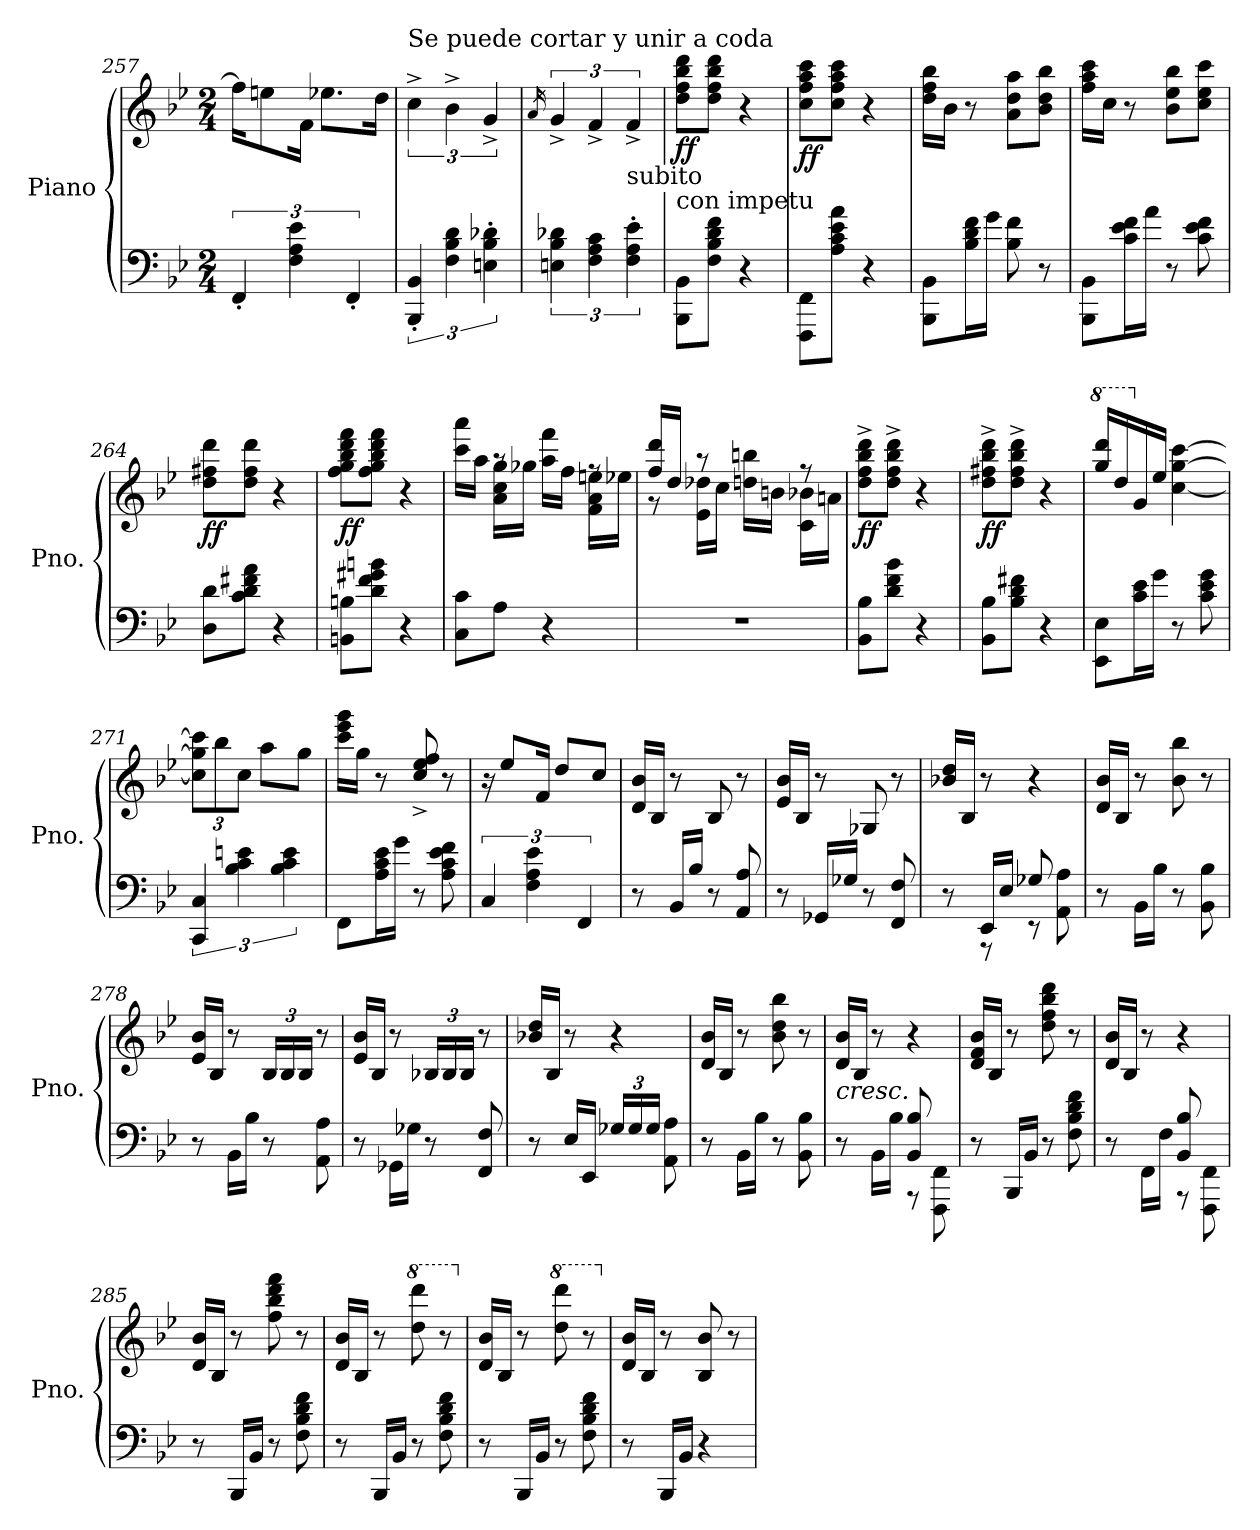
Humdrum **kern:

**kern	**kern	**dynam
*part1	*part1	*part1
*staff2	*staff1	*staff1/2
*I"Piano	*	*
*I'Pno.	*	*
*clefF4	*clefG2	*
*k[b-e-]	*k[b-e-]	*
*M2/4	*M2/4	*
=257	=257	=257
6FF'/	16ff\KL]	.
.	8een\	.
6F\ 6A\ 6e-\	.	.
.	16f\Jk	.
.	8.ee-X\L	.
6FF'/	.	.
.	16dd\Jk	.
=258	=258	=258
!	!LO:TX:a:t=Se puede cortar y unir a coda	!
6BBB-/' 6BB-/'	6cc^\	.
6F\ 6B-\ 6d\	6b-^\	.
6En\' 6B-\' 6d-X\'	6g^/	.
=259	=259	=259
.	16qa/	.
6En\ 6B-\ 6d-X\	6g^/	.
6F\ 6A\ 6c\	6f^/	.
!	!LO:TX:b:t=subito	!
6F\' 6A\' 6e-\'	6f^/	.
=260	=260	=260
!LO:TX:a:t=con impetu	!	!
!	!	!LO:DY:b
8BBB-\ 8BB-\L	8dd\ 8ff\ 8bb-\ 8ddd\L	ff
8F\ 8B-\ 8d\ 8f\J	8dd\ 8ff\ 8bb-\ 8ddd\J	.
4r	4r	.
=261	=261	=261
!	!	!LO:DY:b
8FFF\ 8FF\L	8cc\ 8ff\ 8aa\ 8ccc\L	ff
8A\ 8c\ 8e-\ 8a\J	8cc\ 8ff\ 8aa\ 8ccc\J	.
4r	4r	.
=262	=262	=262
8BBB-\ 8BB-\L	16dd\ 16ff\ 16bb-\LL	.
.	16b-\JJ	.
16B-\ 16d\ 16f\L	8r	.
16g\JJ	.	.
8B-\ 8f\	8a\ 8dd\ 8aa\L	.
8r	8b-\ 8dd\ 8bb-\J	.
!!LO:LB:g=z
=263	=263	=263
8BBB-\ 8BB-\L	16ff\ 16aa\ 16ccc\LL	.
.	16cc\JJ	.
16c\ 16e-\ 16f\L	8r	.
16a\JJ	.	.
8r	8b-\ 8ee-\ 8bb-\L	.
8c\ 8e-\ 8f\	8cc\ 8ee-\ 8ccc\J	.
=264	=264	=264
!	!	!LO:DY:b
8D\ 8d\L	8dd\ 8ff#X\ 8ddd\L	ff
8c\ 8d\ 8f#X\ 8a\J	8dd\ 8ff#\ 8ddd\J	.
4r	4r	.
=265	=265	=265
!	!	!LO:DY:b
8BBn\ 8Bn\L	8ff\ 8gg\ 8bb-\ 8ddd\ 8fff\L	ff
8d\ 8f\ 8g#X\ 8bn\J	8ff\ 8gg\ 8bb-\ 8ddd\ 8fff\J	.
4r	4r	.
=266	=266	=266
*	*^	*
8C\ 8c\L	16ccc\ 16aaa\LL	8ryy	.
.	16aa\JJ	.	.
8A\J	8raa	16a\ 16cc\ 16gg\LL	.
.	.	16gg-X\JJ	.
4r	16aa\ 16fff\LL	8ryy	.
.	16ff\JJ	.	.
.	8rff	16f\ 16a\ 16een\LL	.
.	.	16ee-X\JJ	.
=267	=267	=267	=267
2r	16ff/ 16ddd/LL	8r	.
.	16dd/JJ	.	.
.	8raa	16e-\ 16dd-X\LL	.
.	.	16cc\JJ	.
.	16ddn\ 16bbn\LL	8ryy	.
.	16bn\JJ	.	.
.	8rff	16c\ 16b-X\LL	.
.	.	16an\JJ	.
=268	=268	=268	=268
!	!	!	!LO:DY:b
*	*v	*v	*
8BB-\ 8B-\L	8dd\^ 8ff\^ 8bb-\^ 8ddd\^L	ff
8d\ 8f\ 8b-\J	8dd\^ 8ff\^ 8bb-\^ 8ddd\^J	.
4r	4r	.
=269	=269	=269
!	!	!LO:DY:b
8BB-\ 8B-\L	8dd\^ 8ff#X\^ 8bb-\^ 8ddd\^L	ff
8B-\ 8d\ 8f#X\J	8dd\^ 8ff#\^ 8bb-\^ 8ddd\^J	.
4r	4r	.
!!LO:LB:g=z
=270	=270	=270
*	*8va	*
8EE-\ 8E-\L	16ggg/ 16dddd/LL	.
.	16ddd/	.
*	*X8va	*
16c\ 16e-\L	16g/	.
16g\JJ	16ee-/JJ	.
8r	[4cc\ [4gg\ [4ccc\	.
8c\ 8e-\ 8g\	.	.
=271	=271	=271
*	*Xbrackettup	*
6CC/ 6C/	12cc\] 12gg\] 12ccc\]L	.
.	12bb-\	.
6B-\ 6c\ 6en\	12cc\J	.
.	8aa\L	.
6B-\ 6c\ 6e\	.	.
.	8gg\J	.
=272	=272	=272
8FF\L	16ccc\ 16eee-\ 16ggg\LL	.
.	16gg\JJ	.
16A\ 16c\ 16e-\L	8r	.
16g\JJ	.	.
8r	8cc/^ 8ee-/^ 8ff/^	.
8A\ 8c\ 8e-\ 8f\	8r	.
=273	=273	=273
6C/	16r	.
.	8ee-/L	.
6F\ 6A\ 6e-\	.	.
.	16f/Jk	.
.	8dd/L	.
6FF/	.	.
.	8cc/J	.
=274	=274	=274
8r	16d/ 16b-/LL	.
.	16B-/JJ	.
16BB-/LL	8r	.
16B-/JJ	.	.
8r	8B-/	.
8AA/ 8A/	8r	.
=275	=275	=275
8r	16e-/ 16b-/LL	.
.	16B-/JJ	.
16GG-X/LL	8r	.
16G-X/JJ	.	.
8r	8G-X/	.
8FF/ 8F/	8r	.
=276	=276	=276
*^	*	*
8r	8ryy	16b-X/ 16dd/LL	.
.	.	16B-/JJ	.
16EE-/LL	8r	8r	.
16E-/JJ	.	.	.
8rEE	8G-X/	4r	.
8AA\ 8A\	8ryy	.	.
*v	*v	*	*
!!LO:PB:g=z
=277	=277	=277
8r	16d/ 16b-/LL	.
.	16B-/JJ	.
16BB-\LL	8r	.
16B-\JJ	.	.
8r	8b-\ 8bb-\	.
8BB-\ 8B-\	8r	.
=278	=278	=278
8r	16e-/ 16b-/LL	.
.	16B-/JJ	.
16BB-\LL	8r	.
16B-\JJ	.	.
8r	24B-/LL	.
.	24B-/	.
.	24B-/JJ	.
8AA\ 8A\	8r	.
=279	=279	=279
8r	16e-/ 16b-/LL	.
.	16B-/JJ	.
16GG-X\LL	8r	.
16G-X\JJ	.	.
8r	24B-X/LL	.
.	24B-/	.
.	24B-/JJ	.
8FF/ 8F/	8r	.
=280	=280	=280
*^	*	*
8r	4.ryy	16b-X/ 16dd/LL	.
.	.	16B-/JJ	.
16E-/LL	.	8r	.
16EE-/JJ	.	.	.
*Xbrackettup	*	*	*
24G-X/LL	.	4r	.
24G-/	.	.	.
24G-/JJ	.	.	.
8rDDDyy	8AA\ 8A\	.	.
*v	*v	*	*
=281	=281	=281
8r	16d/ 16b-/LL	.
.	16B-/JJ	.
16BB-\LL	8r	.
16B-\JJ	.	.
8r	8b-\ 8dd\ 8bb-\	.
8BB-\ 8B-\	8r	.
=282	=282	=282
*^	*	*
!	!	!LO:TX:b:i:t=cresc.	!
8r	4ryy	16d/ 16b-/LL	.
.	.	16B-/JJ	.
16BB-\LL	.	8r	.
16B-\JJ	.	.	.
8rAAA	8BB-/ 8B-/	4r	.
8FFF\ 8FF\	8ryy	.	.
*v	*v	*	*
=283	=283	=283
8r	16d/ 16f/ 16b-/LL	.
.	16B-/JJ	.
16BBB-/LL	8r	.
16BB-/JJ	.	.
8r	8dd\ 8ff\ 8bb-\ 8ddd\	.
8F\ 8B-\ 8d\ 8f\	8r	.
!!LO:LB:g=z
=284	=284	=284
*^	*	*
8r	4ryy	16d/ 16b-/LL	.
.	.	16B-/JJ	.
16FF\LL	.	8r	.
16F\JJ	.	.	.
8rAAA	8BB-/ 8B-/	4r	.
8FFF\ 8FF\	8ryy	.	.
*v	*v	*	*
=285	=285	=285
8r	16d/ 16b-/LL	.
.	16B-/JJ	.
16BBB-/LL	8r	.
16BB-/JJ	.	.
8r	8ff\ 8bb-\ 8ddd\ 8fff\	.
8F\ 8B-\ 8d\ 8f\	8r	.
=286	=286	=286
8r	16d/ 16b-/LL	.
.	16B-/JJ	.
16BBB-/LL	8r	.
16BB-/JJ	.	.
*	*8va	*
8r	8ddd\ 8dddd\	.
8F\ 8B-\ 8d\ 8f\	8r	.
=287	=287	=287
*	*X8va	*
8r	16d/ 16b-/LL	.
.	16B-/JJ	.
16BBB-/LL	8r	.
16BB-/JJ	.	.
*	*8va	*
8r	8ddd\ 8dddd\	.
8F\ 8B-\ 8d\ 8f\	8r	.
=288	=288	=288
*	*X8va	*
8r	16d/ 16b-/LL	.
.	16B-/JJ	.
16BBB-/LL	8r	.
16BB-/JJ	.	.
4r	8B-/ 8b-/	.
.	8r	.
=	=	=
*-	*-	*-
